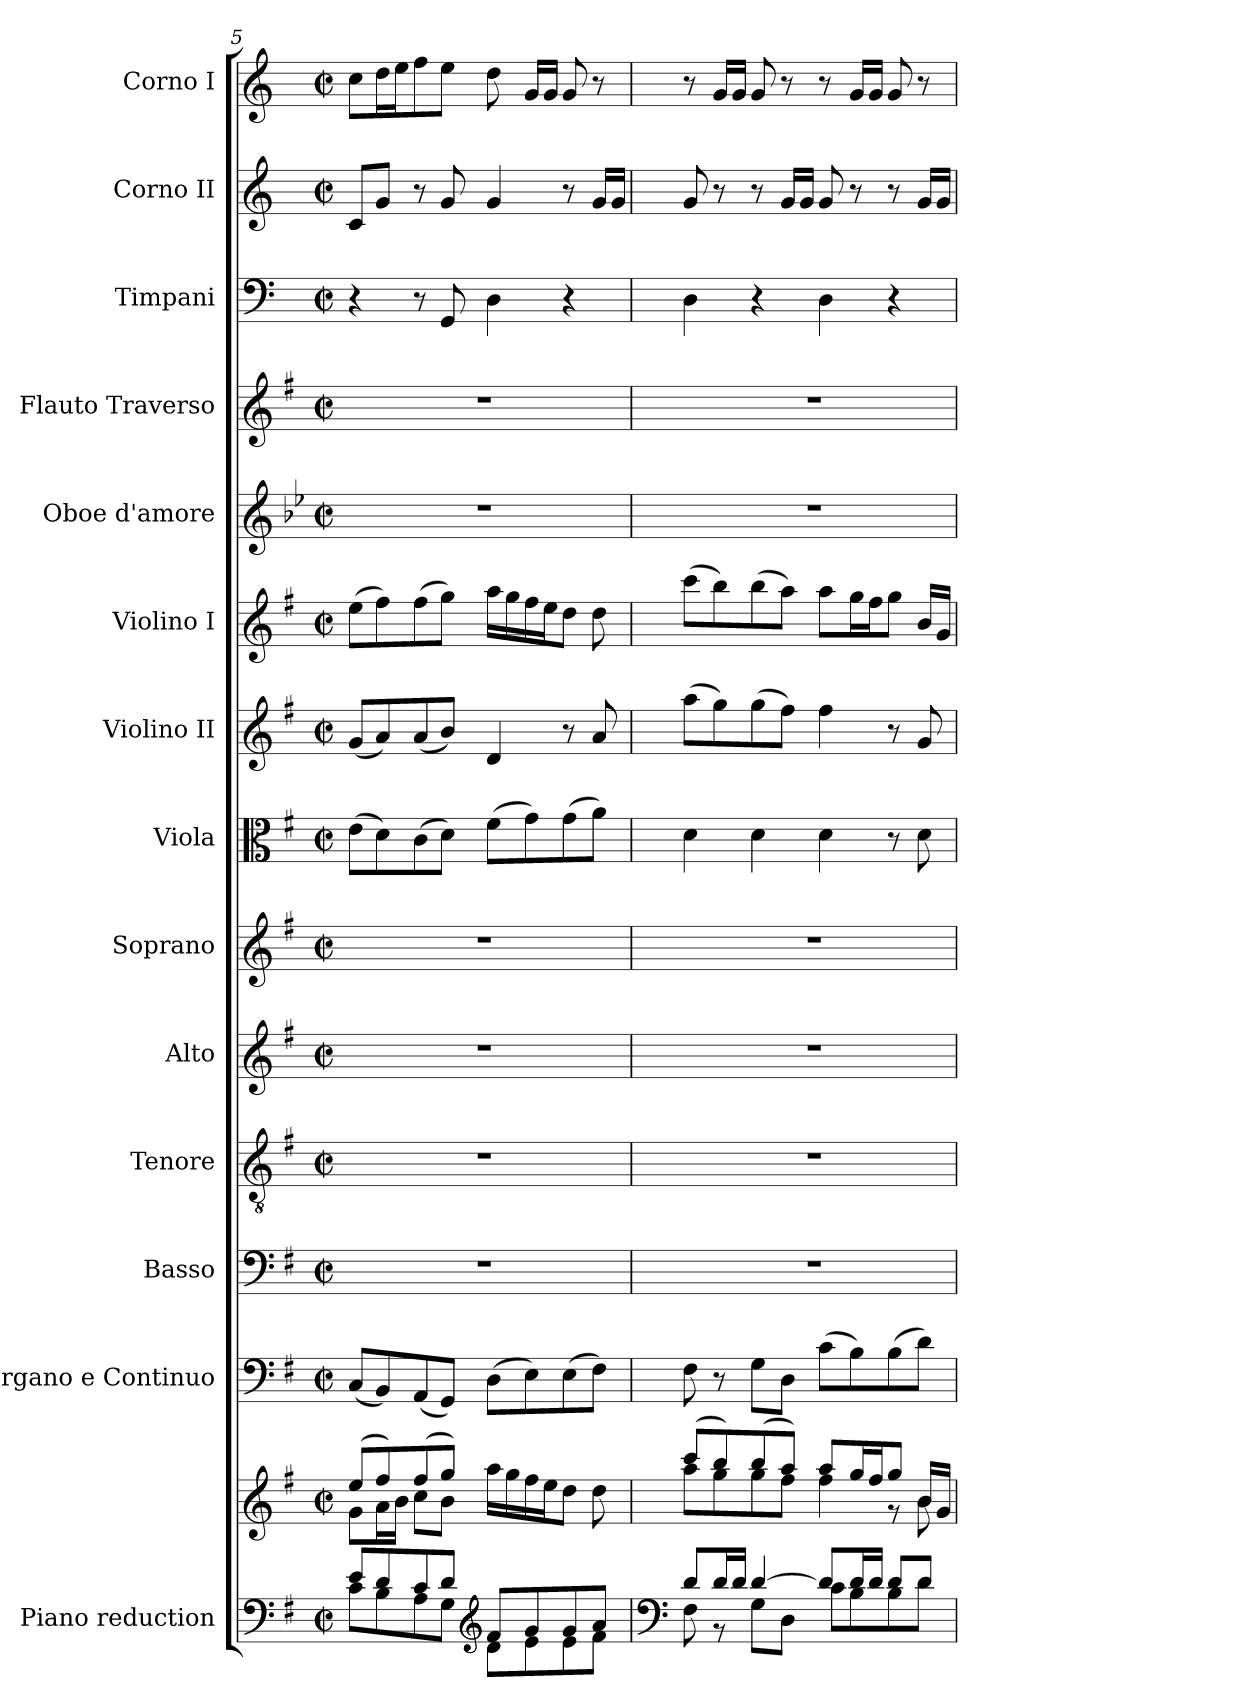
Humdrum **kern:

**kern	**kern	**kern	**kern	**kern	**kern	**kern	**kern	**kern	**kern	**kern	**kern	**kern	**kern	**kern
*part14	*part14	*part13	*part12	*part11	*part10	*part9	*part8	*part7	*part6	*part5	*part4	*part3	*part2	*part1
*staff15	*staff14	*staff13	*staff12	*staff11	*staff10	*staff9	*staff8	*staff7	*staff6	*staff5	*staff4	*staff3	*staff2	*staff1
*I"Piano reduction	*	*I"Organo e Continuo	*I"Basso	*I"Tenore	*I"Alto	*I"Soprano	*I"Viola	*I"Violino II	*I"Violino I	*I"Oboe d'amore	*I"Flauto Traverso	*I"Timpani	*I"Corno II	*I"Corno I
*I'Pno	*	*	*	*	*	*	*	*	*	*I'Ob	*I'Fl	*I'Timp	*	*
*clefF4	*clefG2	*clefF4	*clefF4	*clefGv2	*clefG2	*clefG2	*clefC3	*clefG2	*clefG2	*clefG2	*clefG2	*clefF4	*clefG2	*clefG2
*	*	*	*	*	*	*	*	*	*	*ITrd2c3	*	*	*ITrd3c5	*ITrd3c5
*k[f#]	*k[f#]	*k[f#]	*k[f#]	*k[f#]	*k[f#]	*k[f#]	*k[f#]	*k[f#]	*k[f#]	*k[f#]	*k[f#]	*k[]	*k[f#]	*k[f#]
*M2/2	*M2/2	*M2/2	*M2/2	*M2/2	*M2/2	*M2/2	*M2/2	*M2/2	*M2/2	*M2/2	*M2/2	*M2/2	*M2/2	*M2/2
*met(c|)	*met(c|)	*met(c|)	*met(c|)	*met(c|)	*met(c|)	*met(c|)	*met(c|)	*met(c|)	*met(c|)	*met(c|)	*met(c|)	*met(c|)	*met(c|)	*met(c|)
=5	=5	=5	=5	=5	=5	=5	=5	=5	=5	=5	=5	=5	=5	=5
*^	*^	*	*	*	*	*	*	*	*	*	*	*	*	*
8e/L	8c\L	(8ee/L	8g\L	(8C/L	1r	1r	1r	1r	(8e\L	(8g/L	(8ee\L	1r	1r	4r	8G/L	8g\L
8d/	8B\	8ff#/)	16a\L	8BB/)	.	.	.	.	8d\)	8a/)	8ff#\)	.	.	.	8d/J	16a\L
.	.	.	16b\JJ	.	.	.	.	.	.	.	.	.	.	.	.	16b\J
8c/	8A\	(8ff#/	8cc\L	(8AA/	.	.	.	.	(8c\	(8a/	(8ff#\	.	.	8r	8r	8cc\
8d/J	8G\J	8gg/J)	8b\J	8GG/J)	.	.	.	.	8d\J)	8b/J)	8gg\J)	.	.	8GG/	8d/	8b\J
*clefG2	*	*	*	*	*	*	*	*	*	*	*	*	*	*	*	*
8f#/L	8d\L	16aa\LL	2ryy	(8D\L	.	.	.	.	(8f#\L	4d/	16aa\LL	.	.	4D\	4d/	8a\
.	.	16gg\	.	.	.	.	.	.	.	.	16gg\	.	.	.	.	.
8g/	8e\	16ff#\	.	8E\)	.	.	.	.	8g\)	.	16ff#\	.	.	.	.	16d/LL
.	.	16ee\J	.	.	.	.	.	.	.	.	16ee\J	.	.	.	.	16d/JJ
8g/	8e\	8dd\J	.	(8E\	.	.	.	.	(8g\	8r	8dd\J	.	.	4r	8r	8d/
8a/J	8f#\J	8dd\	.	8F#\J)	.	.	.	.	8a\J)	8a/	8dd\	.	.	.	16d/LL	8r
.	.	.	.	.	.	.	.	.	.	.	.	.	.	.	16d/JJ	.
!!LO:PB:g=z
=6	=6	=6	=6	=6	=6	=6	=6	=6	=6	=6	=6	=6	=6	=6	=6	=6
*clefF4	*	*	*	*	*	*	*	*	*	*	*	*	*	*	*	*
8d/L	8F#\	(8ccc/L	8aa\L	8F#\	1r	1r	1r	1r	4d\	(8aa\L	(8ccc\L	1r	1r	4D\	8d/	8r
16d/L	8r	8bb/)	8gg\	8r	.	.	.	.	.	8gg\)	8bb\)	.	.	.	8r	16d/LL
16d/JJ	.	.	.	.	.	.	.	.	.	.	.	.	.	.	.	16d/JJ
[4d/	8G\L	(8bb/	8gg\	8G\L	.	.	.	.	4d\	(8gg\	(8bb\	.	.	4r	8r	8d/
.	8D\J	8aa/J)	8ff#\J	8D\J	.	.	.	.	.	8ff#\J)	8aa\J)	.	.	.	16d/LL	8r
.	.	.	.	.	.	.	.	.	.	.	.	.	.	.	16d/JJ	.
8d/L]	8c\L	8aa/L	4ff#\	(8c\L	.	.	.	.	4d\	4ff#\	8aa\L	.	.	4D\	8d/	8r
16d/L	8B\	16gg/L	.	8B\)	.	.	.	.	.	.	16gg\L	.	.	.	8r	16d/LL
16d/JJ	.	16ff#/J	.	.	.	.	.	.	.	.	16ff#\J	.	.	.	.	16d/JJ
8d/L	8B\	8gg/J	8r	(8B\	.	.	.	.	8r	8r	8gg\J	.	.	4r	8r	8d/
8d/J	8d\J	16b/LL	8b\	8d\J)	.	.	.	.	8d\	8g/	16b/LL	.	.	.	16d/LL	8r
.	.	16g/JJ	.	.	.	.	.	.	.	.	16g/JJ	.	.	.	16d/JJ	.
*v	*v	*	*	*	*	*	*	*	*	*	*	*	*	*	*	*
*	*v	*v	*	*	*	*	*	*	*	*	*	*	*	*	*
=	=	=	=	=	=	=	=	=	=	=	=	=	=	=
*-	*-	*-	*-	*-	*-	*-	*-	*-	*-	*-	*-	*-	*-	*-
